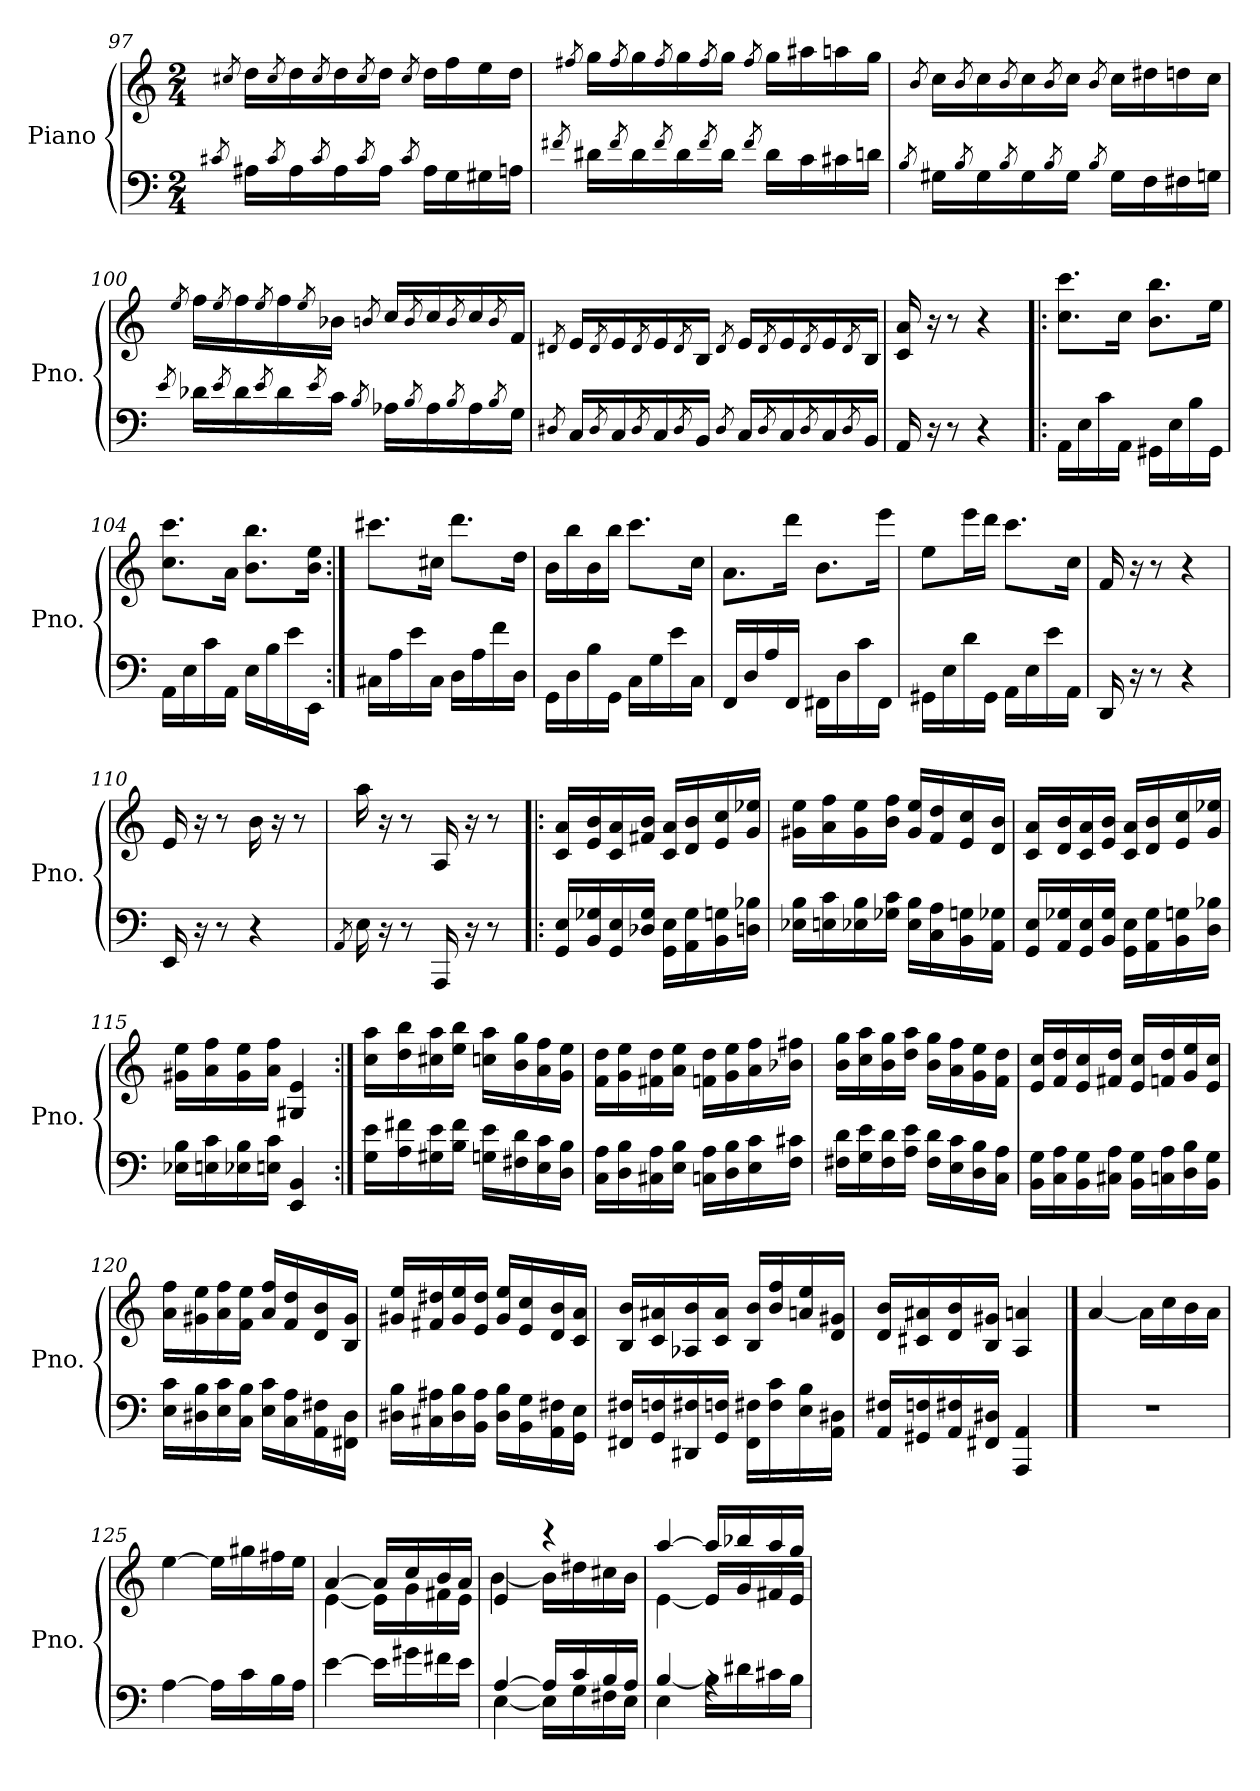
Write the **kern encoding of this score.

**kern	**kern
*part1	*part1
*staff2	*staff1
*I"Piano	*
*I'Pno.	*
*clefF4	*clefG2
*k[]	*k[]
*M2/4	*M2/4
=97	=97
8qc#X/	8qcc#X/
16A#X\LL	16dd\LL
8qc#/	8qcc#/
16A#\	16dd\
8qc#/	8qcc#/
16A#\	16dd\
8qc#/	8qcc#/
16A#\JJ	16dd\JJ
8qc#/	8qcc#/
16A#\LL	16dd\LL
16G\	16ff\
16G#X\	16ee\
16An\JJ	16dd\JJ
!!LO:PB:g=z
=98	=98
8qf#X/	8qff#X/
16d#X\LL	16gg\LL
8qf#/	8qff#/
16d#\	16gg\
8qf#/	8qff#/
16d#\	16gg\
8qf#/	8qff#/
16d#\JJ	16gg\JJ
8qf#/	8qff#/
16d#\LL	16gg\LL
16c\	16aa#X\
16c#X\	16aan\
16dn\JJ	16gg\JJ
=99	=99
8qB/	8qb/
16G#X\LL	16cc\LL
8qB/	8qb/
16G#\	16cc\
8qB/	8qb/
16G#\	16cc\
8qB/	8qb/
16G#\JJ	16cc\JJ
8qB/	8qb/
16G#\LL	16cc\LL
16F\	16dd#X\
16F#X\	16ddn\
16Gn\JJ	16cc\JJ
!!LO:LB:g=z
=100	=100
8qe/	8qee/
16d-X\LL	16ff\LL
8qe/	8qee/
16d-\	16ff\
8qe/	8qee/
16d-\	16ff\
8qe/	8qee/
16c\JJ	16b-X\JJ
8qB/	8qbn/
16A-X\LL	16cc/LL
8qB/	8qb/
16A-\	16cc/
8qB/	8qb/
16A-\	16cc/
8qB/	8qb/
16G\JJ	16f/JJ
=101	=101
8qD#X/	8qd#X/
16C/LL	16e/LL
8qD#/	8qd#/
16C/	16e/
8qD#/	8qd#/
16C/	16e/
8qD#/	8qd#/
16BB/JJ	16B/JJ
8qD#/	8qd#/
16C/LL	16e/LL
8qD#/	8qd#/
16C/	16e/
8qD#/	8qd#/
16C/	16e/
8qD#/	8qd#/
16BB/JJ	16B/JJ
=102	=102
16AA/	16c/ 16a/
16r	16r
8r	8r
4r	4r
!!LO:LB:g=z
=103!|:	=103!|:
16AA\LL	8.cc\ 8.ccc\L
16E\	.
16c\	.
16AA\JJ	16cc\Jk
16GG#X\LL	8.b\ 8.bb\L
16E\	.
16B\	.
16GG#\JJ	16ee\Jk
=104	=104
16AA\LL	8.cc\ 8.ccc\L
16E\	.
16c\	.
16AA\JJ	16a\Jk
16E\LL	8.b\ 8.bb\L
16B\	.
16e\	.
16EE\JJ	16b\ 16ee\Jk
=105:|!	=105:|!
16C#X\LL	8.ccc#X\L
16A\	.
16e\	.
16C#\JJ	16cc#X\Jk
16D\LL	8.ddd\L
16A\	.
16f\	.
16D\JJ	16dd\Jk
=106	=106
16GG\LL	16b\LL
16D\	16bb\
16B\	16b\
16GG\JJ	16bb\JJ
16C\LL	8.ccc\L
16G\	.
16e\	.
16C\JJ	16cc\Jk
!!LO:LB:g=z
=107	=107
16FF/LL	8.a\L
16D/	.
16A/	.
16FF/JJ	16ddd\Jk
16FF#X\LL	8.b\L
16D\	.
16c\	.
16FF#\JJ	16eee\Jk
=108	=108
16GG#X\LL	8ee\L
16E\	.
16d\	16eee\L
16GG#\JJ	16ddd\JJ
16AA\LL	8.ccc\L
16E\	.
16e\	.
16AA\JJ	16cc\Jk
=109	=109
16DD/	16f/
16r	16r
8r	8r
4r	4r
=110	=110
16EE/	16e/
16r	16r
8r	8r
4r	16b\
.	16r
.	8r
=111	=111
8qAA/	.
16E\	16aa\
16r	16r
8r	8r
16AAA/	16A/
16r	16r
8r	8r
!!LO:LB:g=z
=112!|:	=112!|:
*	*MM170
16GG/ 16E/LL	16c/ 16a/LL
16BB/ 16G-X/	16e/ 16b/
16GG/ 16E/	16c/ 16a/
16D-X/ 16G-/JJ	16f#X/ 16b/JJ
16GG\ 16E\LL	16c/ 16a/LL
16AA\ 16G-\	16d/ 16b/
16BB\ 16Gn\	16e/ 16cc/
16Dn\ 16B-X\JJ	16g/ 16ee-X/JJ
=113	=113
16E-X\ 16B\LL	16g#X\ 16ee\LL
16En\ 16c\	16a\ 16ff\
16E-X\ 16B\	16g#\ 16ee\
16G-X\ 16c\JJ	16b\ 16ff\JJ
16E-\ 16B\LL	16g#/ 16ee/LL
16C\ 16A\	16f/ 16dd/
16BB\ 16Gn\	16e/ 16cc/
16AA\ 16G-X\JJ	16d/ 16b/JJ
=114	=114
16GG/ 16E/LL	16c/ 16a/LL
16AA/ 16G-X/	16d/ 16b/
16GG/ 16E/	16c/ 16a/
16BB/ 16G-/JJ	16e/ 16b/JJ
16GG\ 16E\LL	16c/ 16a/LL
16AA\ 16G-\	16d/ 16b/
16BB\ 16Gn\	16e/ 16cc/
16D\ 16B-X\JJ	16g/ 16ee-X/JJ
=115	=115
16E-X\ 16B\LL	16g#X\ 16ee\LL
16En\ 16c\	16a\ 16ff\
16E-X\ 16B\	16g#\ 16ee\
16En\ 16c\JJ	16a\ 16ff\JJ
4EE/ 4BB/	4G#X/ 4e/
!!LO:LB:g=z
=116:|!	=116:|!
16G\ 16e\LL	16cc\ 16aa\LL
16A\ 16f#X\	16dd\ 16bb\
16G#X\ 16e\	16cc#X\ 16aa\
16B\ 16f#\JJ	16ee\ 16bb\JJ
16Gn\ 16e\LL	16ccn\ 16aa\LL
16F#X\ 16d\	16b\ 16gg\
16E\ 16c\	16a\ 16ff\
16D\ 16B\JJ	16g\ 16ee\JJ
=117	=117
16C\ 16A\LL	16f\ 16dd\LL
16D\ 16B\	16g\ 16ee\
16C#X\ 16A\	16f#X\ 16dd\
16E\ 16B\JJ	16a\ 16ee\JJ
16Cn\ 16A\LL	16fn\ 16dd\LL
16D\ 16B\	16g\ 16ee\
16E\ 16c\	16a\ 16ff\
16F\ 16c#X\JJ	16b-X\ 16ff#X\JJ
=118	=118
16F#X\ 16d\LL	16b\ 16gg\LL
16G\ 16e\	16cc\ 16aa\
16F#\ 16d\	16b\ 16gg\
16A\ 16e\JJ	16dd\ 16aa\JJ
16F#\ 16d\LL	16b\ 16gg\LL
16E\ 16c\	16a\ 16ff\
16D\ 16B\	16g\ 16ee\
16C\ 16A\JJ	16f\ 16dd\JJ
=119	=119
16BB\ 16G\LL	16e/ 16cc/LL
16C\ 16A\	16f/ 16dd/
16BB\ 16G\	16e/ 16cc/
16C#X\ 16A\JJ	16f#X/ 16dd/JJ
16BB\ 16G\LL	16e/ 16cc/LL
16Cn\ 16A\	16fn/ 16dd/
16D\ 16B\	16g/ 16ee/
16BB\ 16G\JJ	16e/ 16cc/JJ
!!LO:PB:g=z
=120	=120
16E\ 16c\LL	16a\ 16ff\LL
16D#X\ 16B\	16g#X\ 16ee\
16E\ 16c\	16a\ 16ff\
16C\ 16B\JJ	16f\ 16ee\JJ
16E\ 16c\LL	16a/ 16ff/LL
16C\ 16A\	16f/ 16dd/
16AA\ 16F#X\	16d/ 16b/
16FF#X\ 16D#\JJ	16B/ 16g#/JJ
=121	=121
16D#X\ 16B\LL	16g#X/ 16ee/LL
16C#X\ 16A#X\	16f#X/ 16dd#X/
16D#\ 16B\	16g#/ 16ee/
16BB\ 16A#\JJ	16e/ 16dd#/JJ
16D#\ 16B\LL	16g#/ 16ee/LL
16BB\ 16G\	16e/ 16cc/
16AA\ 16F#X\	16d/ 16b/
16GG\ 16E\JJ	16c/ 16a/JJ
=122	=122
16FF#X/ 16F#X/LL	16B/ 16b/LL
16GG/ 16Fn/	16c/ 16a#X/
16DD#X/ 16F#X/	16A-X/ 16b/
16GG/ 16Fn/JJ	16c/ 16a#/JJ
16FF#\ 16F#X\LL	16B/ 16b/LL
16F#\ 16c\	16b/ 16ff/
16E\ 16B\	16an/ 16ee/
16AA\ 16D#X\JJ	16d/ 16g#X/JJ
=123	=123
16AA/ 16F#X/LL	16d/ 16b/LL
16GG#X/ 16Fn/	16c#X/ 16a#X/
16AA/ 16F#X/	16d/ 16b/
16FF#X/ 16D#X/JJ	16B/ 16g#X/JJ
4AAA/ 4AA/	4A/ 4an/
!!LO:LB:g=z
==124	==124
*	*MM120
2r	[4a/
.	16a\LL]
.	16cc\
.	16b\
.	16a\JJ
=125	=125
[4A\	[4ee\
16A\LL]	16ee\LL]
16c\	16gg#X\
16B\	16ff#X\
16A\JJ	16ee\JJ
=126	=126
*	*^
[4e\	[4a/	[4e\
16e\LL]	16a/LL]	16e\LL]
16g#X\	16cc/	16g\
16f#X\	16b/	16f#X\
16e\JJ	16a/JJ	16e\JJ
=127	=127	=127
*^	*	*
[4A/	[4E\	4e/	[4b\
16A/LL]	16E\LL]	4r	16b\LL]
16c/	16G\	.	16dd#X\
16B/	16F#X\	.	16cc#X\
16A/JJ	16E\JJ	.	16b\JJ
=128	=128	=128	=128
4E\	[4B/	[4aa/	[4e\
4rA	16B\LL]	16aa/LL]	16e/LL]
.	16d#X\	16bb-X/	16g/
.	16c#X\	16aa/	16f#X/
.	16B\JJ	16gg/JJ	16e/JJ
*v	*v	*	*
*	*v	*v
=	=
*-	*-
